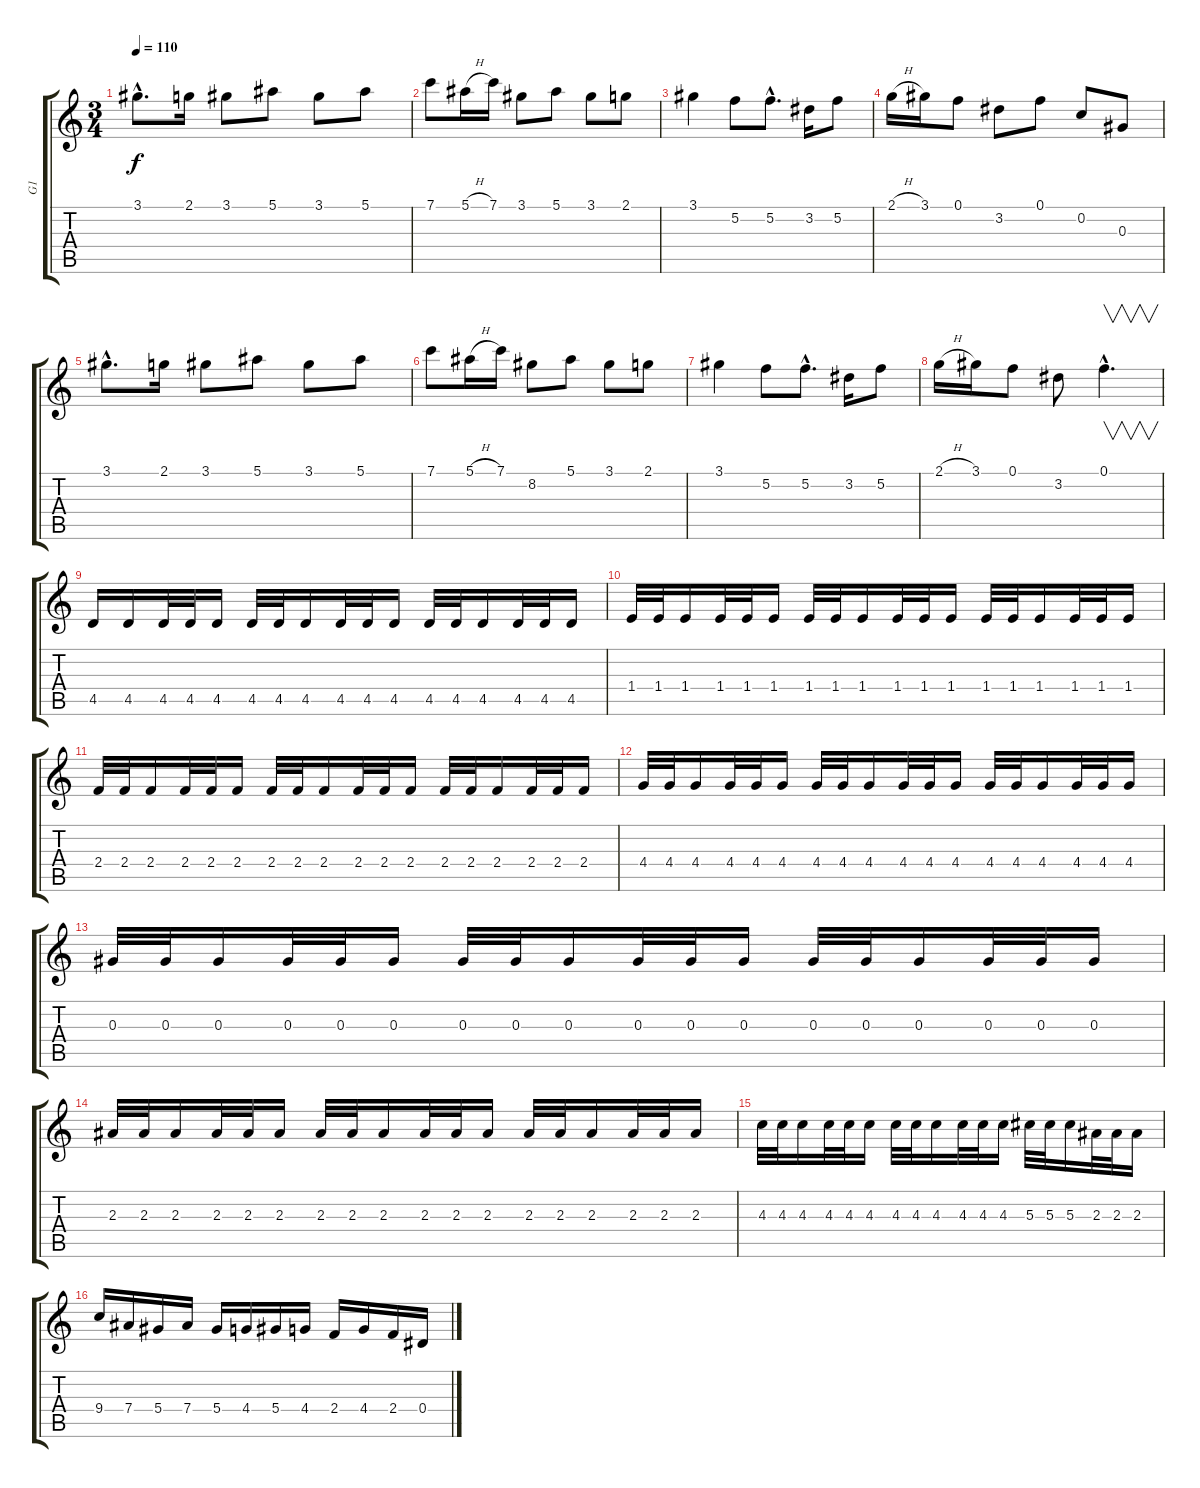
\track ("G1" "G1") {instrument overdrivenguitar}
\staff {score tabs}
\tuning (F4 C4 Ab3 Eb3 Bb2 F2) {hide}
\ts (3 4)
\tempo 110
\clef g2
\ks c
3.1{hac}.8{d dy f instrument overdrivenguitar} 2.1.16 3.1.8 5.1.8 3.1.8 5.1.8 |
7.1.8 5.1{h}.16 7.1.16 3.1.8 5.1.8 3.1.8 2.1.8 |
3.1.4 5.2.8 5.2{hac}.8{d} 3.2.16 5.2.8 |
2.1{h}.16 3.1.16 0.1.8 3.2.8 0.1.8 0.2.8 0.3.8 |
3.1{hac}.8{d instrument overdrivenguitar} 2.1.16 3.1.8 5.1.8 3.1.8 5.1.8 |
7.1.8 5.1{h}.16 7.1.16 8.2.8 5.1.8 3.1.8 2.1.8 |
3.1.4 5.2.8 5.2{hac}.8{d} 3.2.16 5.2.8 |
2.1{h}.16 3.1.16 0.1.8 3.2.8 0.1{hac}.4{v d} |
4.5.16 4.5.16 4.5.32 4.5.32 4.5.16 4.5.32 4.5.32 4.5.16 4.5.32 4.5.32 4.5.16 4.5.32 4.5.32 4.5.16 4.5.32 4.5.32 4.5.16 |
1.4.32 1.4.32 1.4.16 1.4.32 1.4.32 1.4.16 1.4.32 1.4.32 1.4.16 1.4.32 1.4.32 1.4.16 1.4.32 1.4.32 1.4.16 1.4.32 1.4.32 1.4.16 |
2.4.32 2.4.32 2.4.16 2.4.32 2.4.32 2.4.16 2.4.32 2.4.32 2.4.16 2.4.32 2.4.32 2.4.16 2.4.32 2.4.32 2.4.16 2.4.32 2.4.32 2.4.16 |
4.4.32 4.4.32 4.4.16 4.4.32 4.4.32 4.4.16 4.4.32 4.4.32 4.4.16 4.4.32 4.4.32 4.4.16 4.4.32 4.4.32 4.4.16 4.4.32 4.4.32 4.4.16 |
0.3.32 0.3.32 0.3.16 0.3.32 0.3.32 0.3.16 0.3.32 0.3.32 0.3.16 0.3.32 0.3.32 0.3.16 0.3.32 0.3.32 0.3.16 0.3.32 0.3.32 0.3.16 |
2.3.32 2.3.32 2.3.16 2.3.32 2.3.32 2.3.16 2.3.32 2.3.32 2.3.16 2.3.32 2.3.32 2.3.16 2.3.32 2.3.32 2.3.16 2.3.32 2.3.32 2.3.16 |
4.3.32 4.3.32 4.3.16 4.3.32 4.3.32 4.3.16 4.3.32 4.3.32 4.3.16 4.3.32 4.3.32 4.3.16 5.3.32 5.3.32 5.3.16 2.3.32 2.3.32 2.3.16 |
9.4.16 7.4.16 5.4.16 7.4.16 5.4.16 4.4.16 5.4.16 4.4.16 2.4.16 4.4.16 2.4.16 0.4.16
